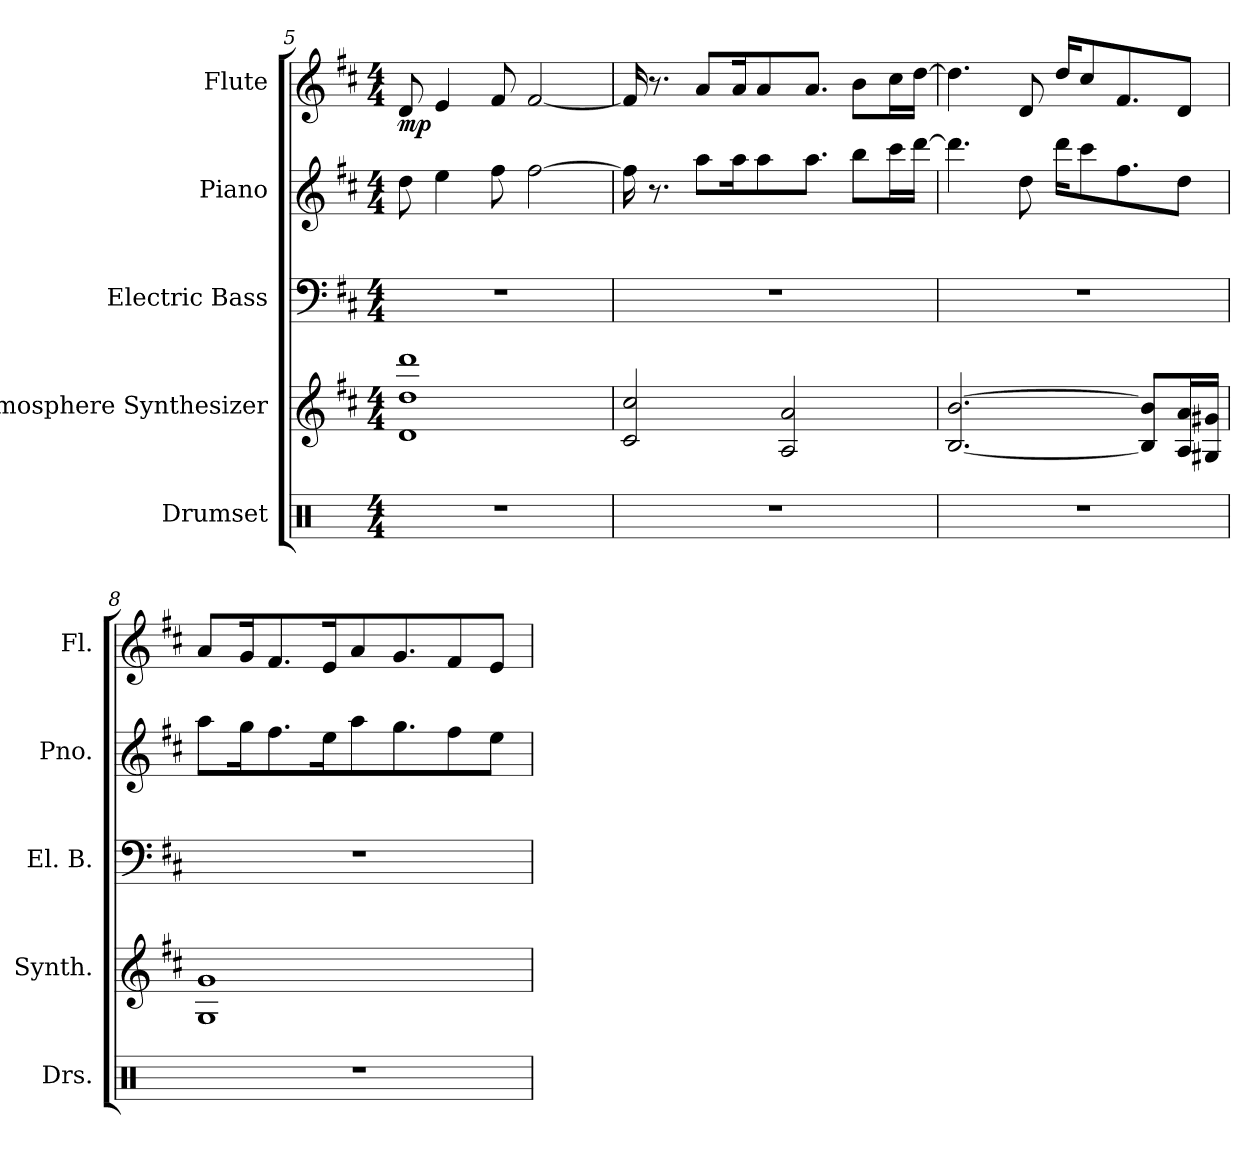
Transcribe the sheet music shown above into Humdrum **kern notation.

**kern	**kern	**kern	**kern	**kern	**dynam
*part5	*part4	*part3	*part2	*part1	*part1
*staff5	*staff4	*staff3	*staff2	*staff1	*staff1
*I"Drumset	*I"Atmosphere Synthesizer	*I"Electric Bass	*I"Piano	*I"Flute	*
*I'Drs.	*I'Synth.	*I'El. B.	*I'Pno.	*I'Fl.	*
*clefX	*clefG2	*clefF4	*clefG2	*clefG2	*
*	*ITrd7c12	*ITrd7c12	*	*	*
*k[]	*k[f#c#]	*k[f#c#]	*k[f#c#]	*k[f#c#]	*
*M4/4	*M4/4	*M4/4	*M4/4	*M4/4	*
=5	=5	=5	=5	=5	=5
!	!	!	!	!	!LO:DY:b
1r	1D 1d 1dd	1r	8dd\	8d/	mp
.	.	.	4ee\	4e/	.
.	.	.	8ff#\	8f#/	.
.	.	.	[2ff#\	[2f#/	.
!!LO:LB:g=z
=6	=6	=6	=6	=6	=6
1r	2C#/ 2c#/	1r	16ff#\]	16f#/]	.
.	.	.	8.r	8.r	.
.	.	.	8aa\L	8a/L	.
.	.	.	16aa\K	16a/K	.
.	.	.	8aa\	8a/	.
.	2AA/ 2A/	.	.	.	.
.	.	.	8.aa\J	8.a/J	.
.	.	.	8bb\L	8b\L	.
.	.	.	16ccc#\L	16cc#\L	.
.	.	.	[16ddd\JJ	[16dd\JJ	.
=7	=7	=7	=7	=7	=7
1r	[2.BB/ [2.B/	1r	4.ddd\]	4.dd\]	.
.	.	.	8dd\	8d/	.
.	.	.	16ddd\KL	16dd/KL	.
.	.	.	8ccc#\	8cc#/	.
.	.	.	8.ff#\	8.f#/	.
.	8BB/] 8B/]L	.	.	.	.
.	16AA/ 16A/L	.	8dd\J	8d/J	.
.	16GG#X/ 16G#X/JJ	.	.	.	.
=8	=8	=8	=8	=8	=8
1r	1GG 1G	1r	8aa\L	8a/L	.
.	.	.	16gg\K	16g/K	.
.	.	.	8.ff#\	8.f#/	.
.	.	.	16ee\K	16e/K	.
.	.	.	8aa\	8a/	.
.	.	.	8.gg\	8.g/	.
.	.	.	8ff#\	8f#/	.
.	.	.	8ee\J	8e/J	.
=	=	=	=	=	=
*-	*-	*-	*-	*-	*-
